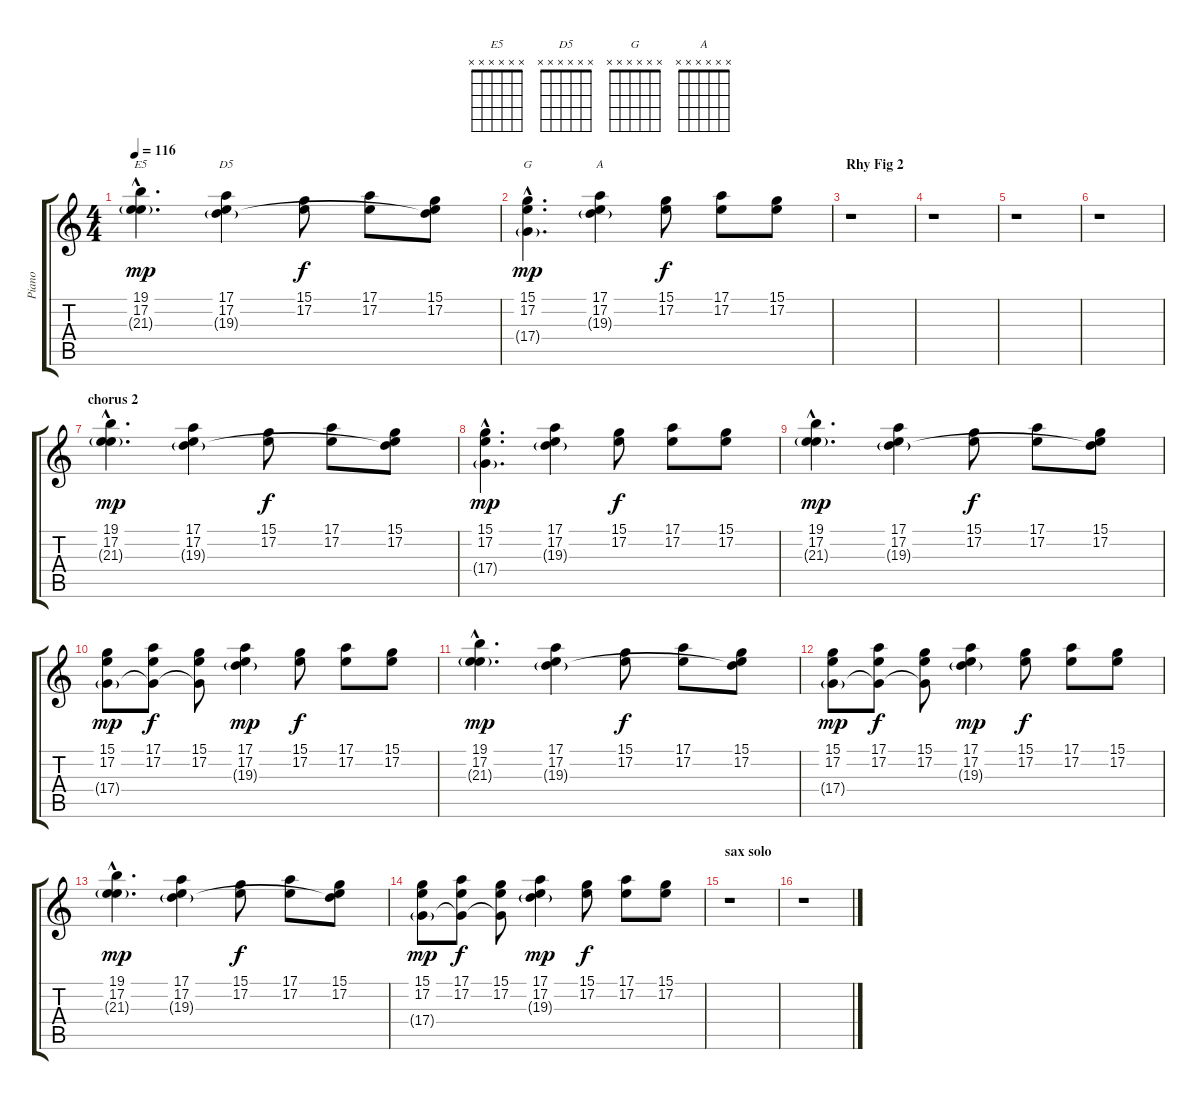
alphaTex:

\track ("Piano" "Piano") {instrument electricgrandpiano}
\staff {score tabs}
\tuning (E4 B3 G3 D3 A2 E2) {hide}
\chord ("E5" x x x x x x) {firstfret 0}
\chord ("D5" x x x x x x) {firstfret 0}
\chord ("G" x x x x x x) {firstfret 0}
\chord ("A" x x x x x x) {firstfret 0}
\ts (4 4)
\tempo 116
\clef g2
\ks c
(19.1{hac} 17.2{hac} 21.3{g hac}).4{d ch "E5" dy mp} (17.1 17.2 19.3{g}).4{ch "D5"} (15.1 17.2).8{dy f} (17.1 17.2).8 (15.1 17.2 19.3{t}).8 |
(15.1{hac} 17.2{hac} 17.4{g hac}).4{d ch "G" dy mp} (17.1 17.2 19.3{g}).4{ch "A"} (15.1 17.2).8{dy f} (17.1 17.2).8 (15.1 17.2).8 |
\section ("" "Rhy Fig 2")
r.1 |
r.1 |
r.1 |
r.1 |
\section ("" "chorus 2")
(19.1{hac} 17.2{hac} 21.3{g hac}).4{d dy mp} (17.1 17.2 19.3{g}).4 (15.1 17.2).8{dy f} (17.1 17.2).8 (15.1 17.2 19.3{t}).8 |
(15.1{hac} 17.2{hac} 17.4{g hac}).4{d dy mp} (17.1 17.2 19.3{g}).4 (15.1 17.2).8{dy f} (17.1 17.2).8 (15.1 17.2).8 |
(19.1{hac} 17.2{hac} 21.3{g hac}).4{d dy mp} (17.1 17.2 19.3{g}).4 (15.1 17.2).8{dy f} (17.1 17.2).8 (15.1 17.2 19.3{t}).8 |
(15.1 17.2 17.4{g}).8{dy mp} (17.1 17.2 17.4{t}).8{dy f} (15.1 17.2 17.4{t}).8 (17.1 17.2 19.3{g}).4{dy mp} (15.1 17.2).8{dy f} (17.1 17.2).8 (15.1 17.2).8 |
(19.1{hac} 17.2{hac} 21.3{g hac}).4{d dy mp} (17.1 17.2 19.3{g}).4 (15.1 17.2).8{dy f} (17.1 17.2).8 (15.1 17.2 19.3{t}).8 |
(15.1 17.2 17.4{g}).8{dy mp} (17.1 17.2 17.4{t}).8{dy f} (15.1 17.2 17.4{t}).8 (17.1 17.2 19.3{g}).4{dy mp} (15.1 17.2).8{dy f} (17.1 17.2).8 (15.1 17.2).8 |
(19.1{hac} 17.2{hac} 21.3{g hac}).4{d dy mp} (17.1 17.2 19.3{g}).4 (15.1 17.2).8{dy f} (17.1 17.2).8 (15.1 17.2 19.3{t}).8 |
(15.1 17.2 17.4{g}).8{dy mp} (17.1 17.2 17.4{t}).8{dy f} (15.1 17.2 17.4{t}).8 (17.1 17.2 19.3{g}).4{dy mp} (15.1 17.2).8{dy f} (17.1 17.2).8 (15.1 17.2).8 |
\section ("" "sax solo")
r.1 |
r.1
